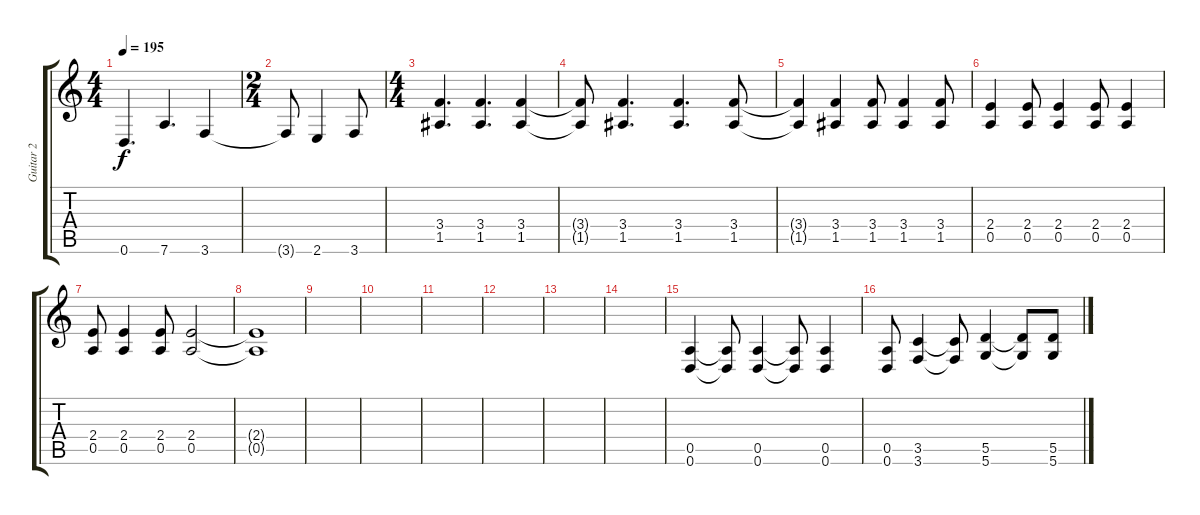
\track ("Guitar 2" "Guitar 2") {instrument distortionguitar}
\staff {score tabs}
\tuning (E4 B3 G3 D3 A2 D2) {hide}
\ts (4 4)
\tempo 195
\clef g2
\ks c
0.6.4{d dy f} 7.6.4{d} 3.6.4 |
\ts (2 4)
3.6{t}.8 2.6.4 3.6.8 |
\ts (4 4)
(3.4 1.5).4{d} (3.4 1.5).4{d} (3.4 1.5).4 |
(3.4{t} 1.5{t}).8 (3.4 1.5).4{d} (3.4 1.5).4{d} (3.4 1.5).8 |
(3.4{t} 1.5{t}).4 (3.4 1.5).4 (3.4 1.5).8 (3.4 1.5).4 (3.4 1.5).8 |
(2.4 0.5).4 (2.4 0.5).8 (2.4 0.5).4 (2.4 0.5).8 (2.4 0.5).4 |
(2.4 0.5).8 (2.4 0.5).4 (2.4 0.5).8 (2.4 0.5).2 |
(2.4{t} 0.5{t}).1 |
|
|
|
|
|
|
(0.5 0.6).4 (0.5{t} 0.6{t}).8 (0.5 0.6).4 (0.5{t} 0.6{t}).8 (0.5 0.6).4 |
(0.5 0.6).8 (3.5 3.6).4 (3.5{t} 3.6{t}).8 (5.5 5.6).4 (5.5{t} 5.6{t}).8 (5.5 5.6).8
